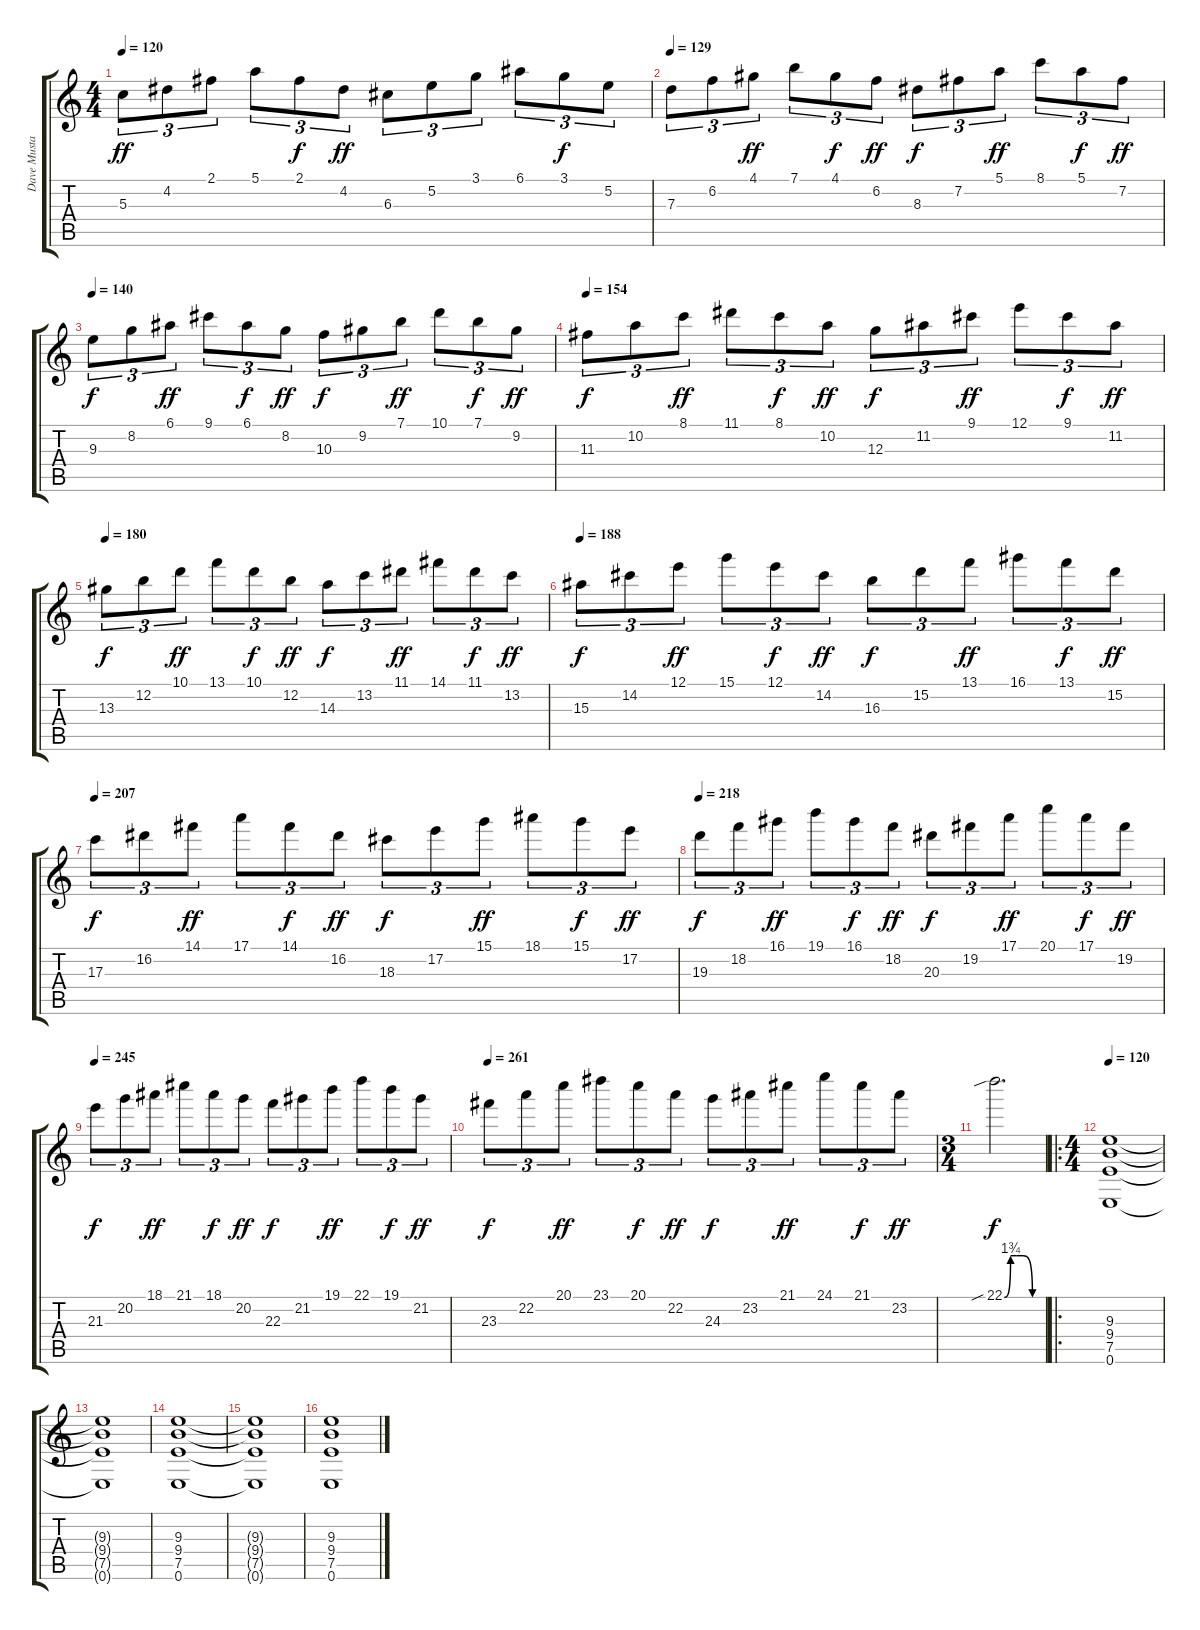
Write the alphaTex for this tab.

\track ("Dave Mustaine" "Dave Musta") {instrument distortionguitar}
\staff {score tabs}
\tuning (E4 B3 G3 D3 A2 E2) {hide}
\ts (4 4)
\tempo 120
\clef g2
\ks c
5.3.8{tu (3 2) dy ff volume 12 instrument distortionguitar} 4.2.8{tu (3 2)} 2.1.8{tu (3 2)} 5.1.8{tu (3 2)} 2.1.8{tu (3 2) dy f} 4.2.8{tu (3 2) dy ff} 6.3.8{tu (3 2)} 5.2.8{tu (3 2)} 3.1.8{tu (3 2)} 6.1.8{tu (3 2)} 3.1.8{tu (3 2) dy f} 5.2.8{tu (3 2)} |
\tempo 129
7.3.8{tu (3 2)} 6.2.8{tu (3 2)} 4.1.8{tu (3 2) dy ff} 7.1.8{tu (3 2)} 4.1.8{tu (3 2) dy f} 6.2.8{tu (3 2) dy ff} 8.3.8{tu (3 2) dy f} 7.2.8{tu (3 2)} 5.1.8{tu (3 2) dy ff} 8.1.8{tu (3 2)} 5.1.8{tu (3 2) dy f} 7.2.8{tu (3 2) dy ff} |
\tempo 140
9.3.8{tu (3 2) dy f} 8.2.8{tu (3 2)} 6.1.8{tu (3 2) dy ff} 9.1.8{tu (3 2)} 6.1.8{tu (3 2) dy f} 8.2.8{tu (3 2) dy ff} 10.3.8{tu (3 2) dy f} 9.2.8{tu (3 2)} 7.1.8{tu (3 2) dy ff} 10.1.8{tu (3 2)} 7.1.8{tu (3 2) dy f} 9.2.8{tu (3 2) dy ff} |
\tempo 154
11.3.8{tu (3 2) dy f} 10.2.8{tu (3 2)} 8.1.8{tu (3 2) dy ff} 11.1.8{tu (3 2)} 8.1.8{tu (3 2) dy f} 10.2.8{tu (3 2) dy ff} 12.3.8{tu (3 2) dy f} 11.2.8{tu (3 2)} 9.1.8{tu (3 2) dy ff} 12.1.8{tu (3 2)} 9.1.8{tu (3 2) dy f} 11.2.8{tu (3 2) dy ff} |
\tempo 180
13.3.8{tu (3 2) dy f} 12.2.8{tu (3 2)} 10.1.8{tu (3 2) dy ff} 13.1.8{tu (3 2)} 10.1.8{tu (3 2) dy f} 12.2.8{tu (3 2) dy ff} 14.3.8{tu (3 2) dy f} 13.2.8{tu (3 2)} 11.1.8{tu (3 2) dy ff} 14.1.8{tu (3 2)} 11.1.8{tu (3 2) dy f} 13.2.8{tu (3 2) dy ff} |
\tempo 188
15.3.8{tu (3 2) dy f} 14.2.8{tu (3 2)} 12.1.8{tu (3 2) dy ff} 15.1.8{tu (3 2)} 12.1.8{tu (3 2) dy f} 14.2.8{tu (3 2) dy ff} 16.3.8{tu (3 2) dy f} 15.2.8{tu (3 2)} 13.1.8{tu (3 2) dy ff} 16.1.8{tu (3 2)} 13.1.8{tu (3 2) dy f} 15.2.8{tu (3 2) dy ff} |
\tempo 207
17.3.8{tu (3 2) dy f} 16.2.8{tu (3 2)} 14.1.8{tu (3 2) dy ff} 17.1.8{tu (3 2)} 14.1.8{tu (3 2) dy f} 16.2.8{tu (3 2) dy ff} 18.3.8{tu (3 2) dy f} 17.2.8{tu (3 2)} 15.1.8{tu (3 2) dy ff} 18.1.8{tu (3 2)} 15.1.8{tu (3 2) dy f} 17.2.8{tu (3 2) dy ff} |
\tempo 218
19.3.8{tu (3 2) dy f} 18.2.8{tu (3 2)} 16.1.8{tu (3 2) dy ff} 19.1.8{tu (3 2)} 16.1.8{tu (3 2) dy f} 18.2.8{tu (3 2) dy ff} 20.3.8{tu (3 2) dy f} 19.2.8{tu (3 2)} 17.1.8{tu (3 2) dy ff} 20.1.8{tu (3 2)} 17.1.8{tu (3 2) dy f} 19.2.8{tu (3 2) dy ff} |
\tempo 245
21.3.8{tu (3 2) dy f} 20.2.8{tu (3 2)} 18.1.8{tu (3 2) dy ff} 21.1.8{tu (3 2)} 18.1.8{tu (3 2) dy f} 20.2.8{tu (3 2) dy ff} 22.3.8{tu (3 2) dy f} 21.2.8{tu (3 2)} 19.1.8{tu (3 2) dy ff} 22.1.8{tu (3 2)} 19.1.8{tu (3 2) dy f} 21.2.8{tu (3 2) dy ff} |
\tempo 261
23.3.8{tu (3 2) dy f} 22.2.8{tu (3 2)} 20.1.8{tu (3 2) dy ff} 23.1.8{tu (3 2)} 20.1.8{tu (3 2) dy f} 22.2.8{tu (3 2) dy ff} 24.3.8{tu (3 2) dy f} 23.2.8{tu (3 2)} 21.1.8{tu (3 2) dy ff} 24.1.8{tu (3 2)} 21.1.8{tu (3 2) dy f} 23.2.8{tu (3 2) dy ff} |
\ts (3 4)
22.1{be (custom 0 0 10 7 20 7 30 7 45 0 60 0) sib}.2{d dy f} |
\ro
\ts (4 4)
\tempo 120
(9.3 9.4 7.5 0.6).1{volume 8} |
(9.3{t} 9.4{t} 7.5{t} 0.6{t}).1 |
(9.3 9.4 7.5 0.6).1 |
(9.3{t} 9.4{t} 7.5{t} 0.6{t}).1 |
(9.3 9.4 7.5 0.6).1
